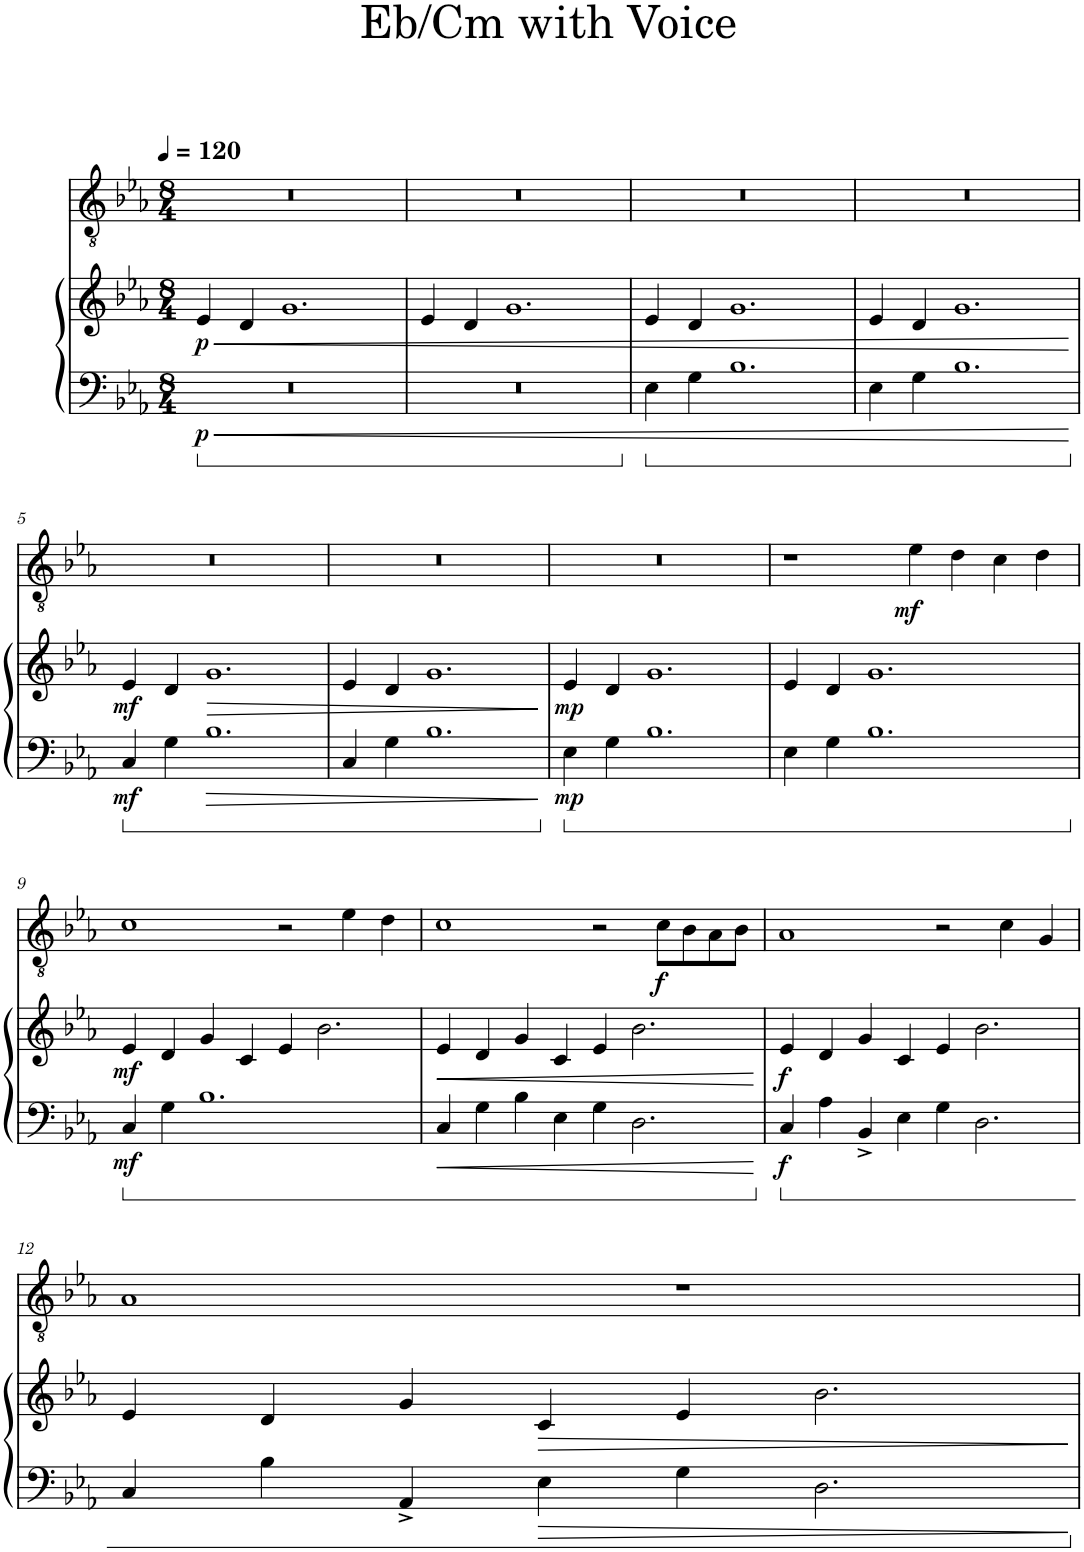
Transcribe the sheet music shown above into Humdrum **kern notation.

**kern	**kern	**dynam	**kern	**dynam
*part2	*part2	*part2	*part1	*part1
*staff3	*staff2	*staff2/3	*staff1	*staff1
*I"Piano	*	*	*I"Voice	*
*I'Pno	*	*	*	*
*clefF4	*clefG2	*	*clefGv2	*
*k[b-e-a-]	*k[b-e-a-]	*	*k[b-e-a-]	*
*M8/4	*M8/4	*	*M8/4	*
*MM120	*MM120	*	*MM120	*
=1	=1	=1	=1	=1
!	!	!LO:HP:b	!	!
!	!	!LO:DY:n=1:b=2	!	!
!	!	!LO:DY:n=2:b	!	!
0r	4e-/	< p p	0r	.
.	4d/	.	.	.
.	1.g	.	.	.
=2	=2	=2	=2	=2
!	!	!LO:HP:b	!	!
0r	4e-/	<	0r	.
.	4d/	.	.	.
.	1.g	.	.	.
=3	=3	=3	=3	=3
4E-\	4e-/	.	0r	.
4G\	4d/	.	.	.
1.B-	1.g	.	.	.
=4	=4	=4	=4	=4
4E-\	4e-/	.	0r	.
4G\	4d/	.	.	.
1.B-	1.g	.	.	.
.	.	[	.	.
!!LO:LB:g=z
=5	=5	=5	=5	=5
!	!	!LO:DY:b=2	!	!
!	!	!LO:DY:n=1:b	!	!
4C/	4e-/	mf mf	0r	.
4G\	4d/	.	.	.
!	!	!LO:HP:b	!	!
1.B-	1.g	>	.	.
=6	=6	=6	=6	=6
4C/	4e-/	.	0r	.
4G\	4d/	.	.	.
1.B-	1.g	.	.	.
.	.	[	.	.
=7	=7	=7	=7	=7
!	!	!LO:DY:b=2	!	!
!	!	!LO:DY:n=1:b	!	!
4E-\	4e-/	mp mp	0r	.
4G\	4d/	.	.	.
1.B-	1.g	.	.	.
=8	=8	=8	=8	=8
4E-\	4e-/	.	1r	.
4G\	4d/	.	.	.
1.B-	1.g	.	.	.
!	!	!	!	!LO:DY:b
.	.	.	4e-\	mf
.	.	.	4d\	.
.	.	.	4c\	.
.	.	.	4d\	.
!!LO:LB:g=z
=9	=9	=9	=9	=9
!	!	!LO:DY:b=2	!	!
!	!	!LO:DY:n=1:b	!	!
4C/	4e-/	mf mf	1c	.
4G\	4d/	.	.	.
1.B-	4g/	.	.	.
.	4c/	.	.	.
.	4e-/	.	2r	.
.	2.b-\	.	.	.
.	.	.	4e-\	.
.	.	.	4d\	.
=10	=10	=10	=10	=10
!	!	!LO:HP:b=2	!	!
!	!	!LO:HP:n=1:b	!	!
4C/	4e-/	< <	1c	.
4G\	4d/	.	.	.
4B-\	4g/	.	.	.
4E-\	4c/	.	.	.
4G\	4e-/	.	2r	.
2.D\	2.b-\	.	.	.
!	!	!	!	!LO:DY:b
.	.	.	8c\L	f
.	.	.	8B-\	.
.	.	.	8A-\	.
.	.	.	8B-\J	.
.	.	[ ]	.	.
=11	=11	=11	=11	=11
!	!	!LO:DY:b=2	!	!
!	!	!LO:DY:n=1:b	!	!
4C/	4e-/	f f	1A-	.
4A-\	4d/	.	.	.
4BB-^/	4g/	.	.	.
4E-\	4c/	.	.	.
4G\	4e-/	.	2r	.
2.D\	2.b-\	.	.	.
.	.	.	4c\	.
.	.	.	4G/	.
!!LO:LB:g=z
=12	=12	=12	=12	=12
4C/	4e-/	.	1A-	.
4B-\	4d/	.	.	.
4AA-^/	4g/	.	.	.
!	!	!LO:HP:b	!	!
4E-\	4c/	>	.	.
4G\	4e-/	.	1r	.
2.D\	2.b-\	.	.	.
.	.	] [	.	.
=	=	=	=	=
*-	*-	*-	*-	*-
